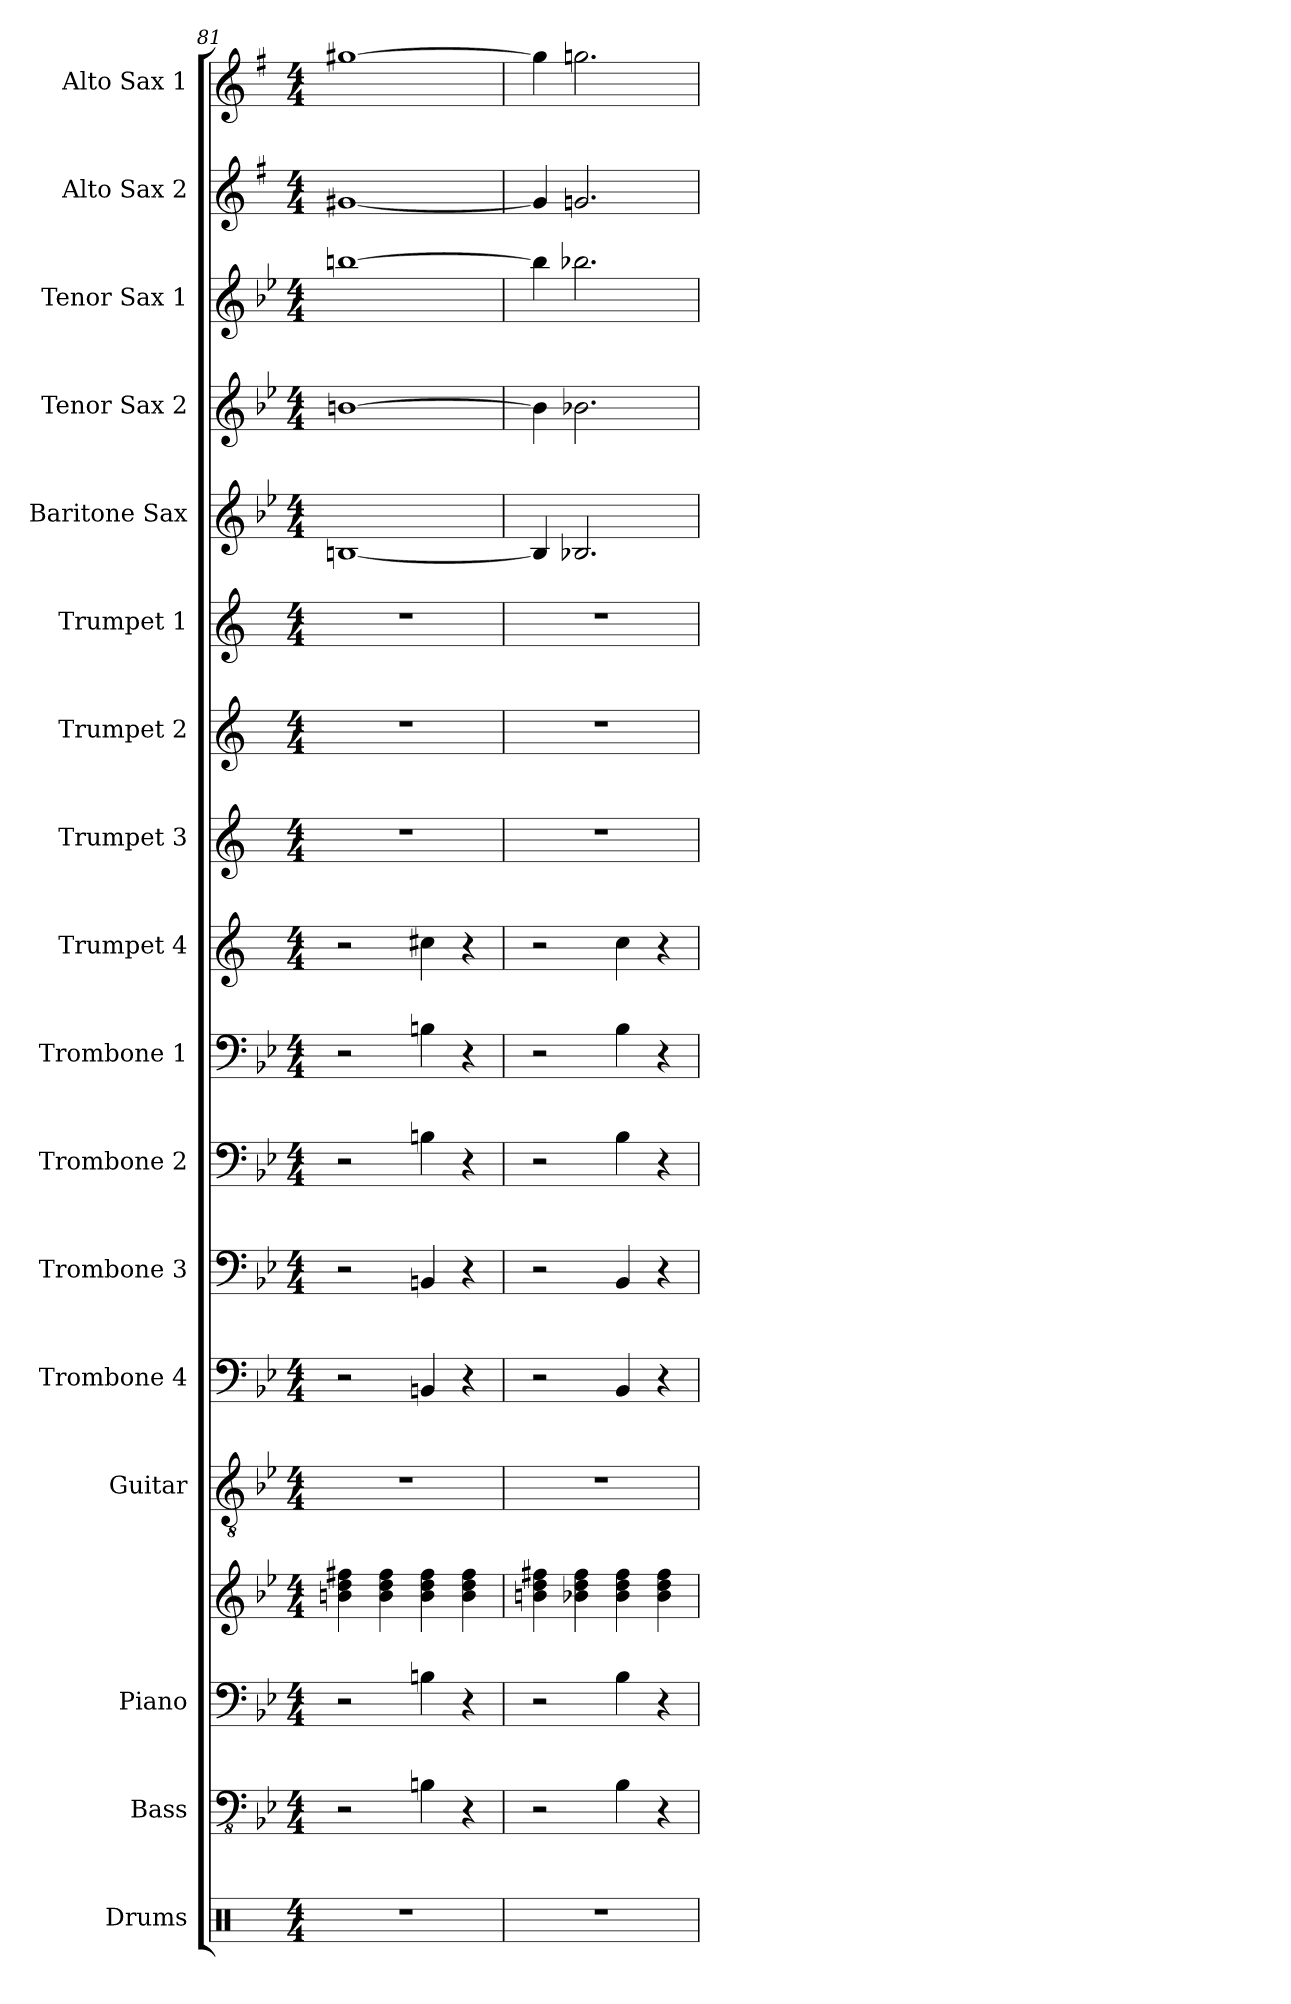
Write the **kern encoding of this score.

**kern	**kern	**kern	**kern	**kern	**kern	**kern	**kern	**kern	**kern	**kern	**kern	**kern	**kern	**kern	**kern	**kern	**kern
*part17	*part16	*part15	*part15	*part14	*part13	*part12	*part11	*part10	*part9	*part8	*part7	*part6	*part5	*part4	*part3	*part2	*part1
*staff18	*staff17	*staff16	*staff15	*staff14	*staff13	*staff12	*staff11	*staff10	*staff9	*staff8	*staff7	*staff6	*staff5	*staff4	*staff3	*staff2	*staff1
*I"Drums	*I"Bass	*I"Piano	*	*I"Guitar	*I"Trombone 4	*I"Trombone 3	*I"Trombone 2	*I"Trombone 1	*I"Trumpet 4	*I"Trumpet 3	*I"Trumpet 2	*I"Trumpet 1	*I"Baritone Sax	*I"Tenor Sax 2	*I"Tenor Sax 1	*I"Alto Sax 2	*I"Alto Sax 1
*I'Drums	*I'Bass	*I'Piano	*	*I'Gtr.	*I'Tbn. 4	*I'Tbn. 3	*I'Tbn. 2	*I'Tbn. 1	*I'Tpt. 4	*I'Tpt. 3	*I'Tpt. 2	*I'Tpt. 1	*I'Bari	*I'Tenor 2	*I'Tenor 1	*I'Alto 2	*I'Alto 1
*clefX	*clefFv4	*clefF4	*clefG2	*clefGv2	*clefF4	*clefF4	*clefF4	*clefF4	*clefG2	*clefG2	*clefG2	*clefG2	*clefG2	*clefG2	*clefG2	*clefG2	*clefG2
*	*	*	*	*	*	*	*	*	*ITrd1c2	*ITrd1c2	*ITrd1c2	*ITrd1c2	*ITrd12c21	*ITrd8c14	*ITrd8c14	*ITrd5c9	*ITrd5c9
*k[]	*k[b-e-]	*k[b-e-]	*k[b-e-]	*k[b-e-]	*k[b-e-]	*k[b-e-]	*k[b-e-]	*k[b-e-]	*k[b-e-]	*k[b-e-]	*k[b-e-]	*k[b-e-]	*k[b-e-]	*k[b-e-]	*k[b-e-]	*k[b-e-]	*k[b-e-]
*M4/4	*M4/4	*M4/4	*M4/4	*M4/4	*M4/4	*M4/4	*M4/4	*M4/4	*M4/4	*M4/4	*M4/4	*M4/4	*M4/4	*M4/4	*M4/4	*M4/4	*M4/4
=81	=81	=81	=81	=81	=81	=81	=81	=81	=81	=81	=81	=81	=81	=81	=81	=81	=81
1r	2r	2r	4bn\ 4dd\ 4ff#X\	1r	2r	2r	2r	2r	2r	1r	1r	1r	[1BBn	[1Bn	[1bn	[1Bn	[1bn
.	.	.	4b\ 4dd\ 4ff#\	.	.	.	.	.	.	.	.	.	.	.	.	.	.
.	4BBn\	4Bn\	4b\ 4dd\ 4ff#\	.	4BBn/	4BBn/	4Bn\	4Bn\	4bn\	.	.	.	.	.	.	.	.
.	4r	4r	4b\ 4dd\ 4ff#\	.	4r	4r	4r	4r	4r	.	.	.	.	.	.	.	.
=82	=82	=82	=82	=82	=82	=82	=82	=82	=82	=82	=82	=82	=82	=82	=82	=82	=82
1r	2r	2r	4bn\ 4dd\ 4ff#X\	1r	2r	2r	2r	2r	2r	1r	1r	1r	4BB/]	4B\]	4b\]	4B/]	4b\]
.	.	.	4b-X\ 4dd\ 4ff#\	.	.	.	.	.	.	.	.	.	2.BB-X/	2.B-X\	2.b-X\	2.B-X/	2.b-X\
.	4BB-\	4B-\	4b-\ 4dd\ 4ff#\	.	4BB-/	4BB-/	4B-\	4B-\	4b-\	.	.	.	.	.	.	.	.
.	4r	4r	4b-\ 4dd\ 4ff#\	.	4r	4r	4r	4r	4r	.	.	.	.	.	.	.	.
=	=	=	=	=	=	=	=	=	=	=	=	=	=	=	=	=	=
*-	*-	*-	*-	*-	*-	*-	*-	*-	*-	*-	*-	*-	*-	*-	*-	*-	*-
